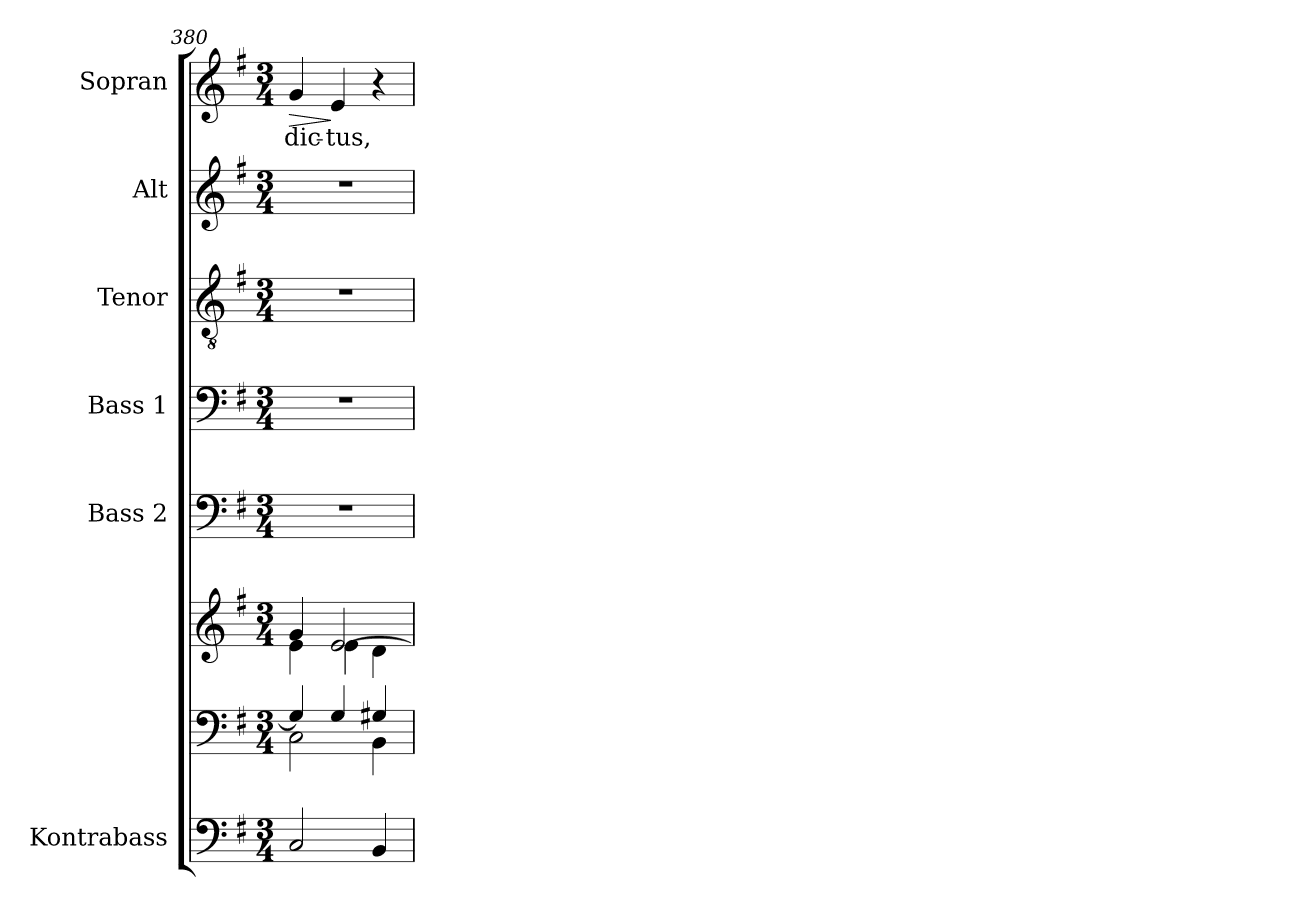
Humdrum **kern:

**kern	**kern	**kern	**kern	**kern	**kern	**kern	**kern	**text	**dynam
*part7	*part6	*part6	*part5	*part4	*part3	*part2	*part1	*part1	*part1
*staff8	*staff7	*staff6	*staff5	*staff4	*staff3	*staff2	*staff1	*staff1	*staff1
*I"Kontrabass	*	*	*I"Bass 2	*I"Bass 1	*I"Tenor	*I"Alt	*I"Sopran	*	*
*I'Kb.	*	*	*I'B. 2	*I'B. 1	*I'T.	*I'A.	*I'S.	*	*
*clefF4	*clefF4	*clefG2	*clefF4	*clefF4	*clefGv2	*clefG2	*clefG2	*	*
*ITrd7c12	*	*	*	*	*	*	*	*	*
*k[f#]	*k[f#]	*k[f#]	*k[f#]	*k[f#]	*k[f#]	*k[f#]	*k[f#]	*	*
*G:	*G:	*G:	*G:	*G:	*G:	*G:	*G:	*	*
*M3/4	*M3/4	*M3/4	*M3/4	*M3/4	*M3/4	*M3/4	*M3/4	*	*
=380	=380	=380	=380	=380	=380	=380	=380	=380	=380
*	*^	*^	*	*	*	*	*	*	*
!	!	!	!	!	!	!	!	!	!	!LO:LY:b	!LO:HP:b
2CC/	4G/]	2C\	4g/	4e\	2.r	2.r	2.r	2.r	4g/	-dic-	>
!	!	!	!	!	!	!	!	!	!	!LO:LY:b	!
.	4G/	.	[>2e/	4e\	.	.	.	.	4e/	-tus,	]
4BBB/	4G#X/	4BB\	.	4d\	.	.	.	.	4r	.	.
*	*v	*v	*	*	*	*	*	*	*	*	*
*	*	*v	*v	*	*	*	*	*	*	*
=	=	=	=	=	=	=	=	=	=
*-	*-	*-	*-	*-	*-	*-	*-	*-	*-
